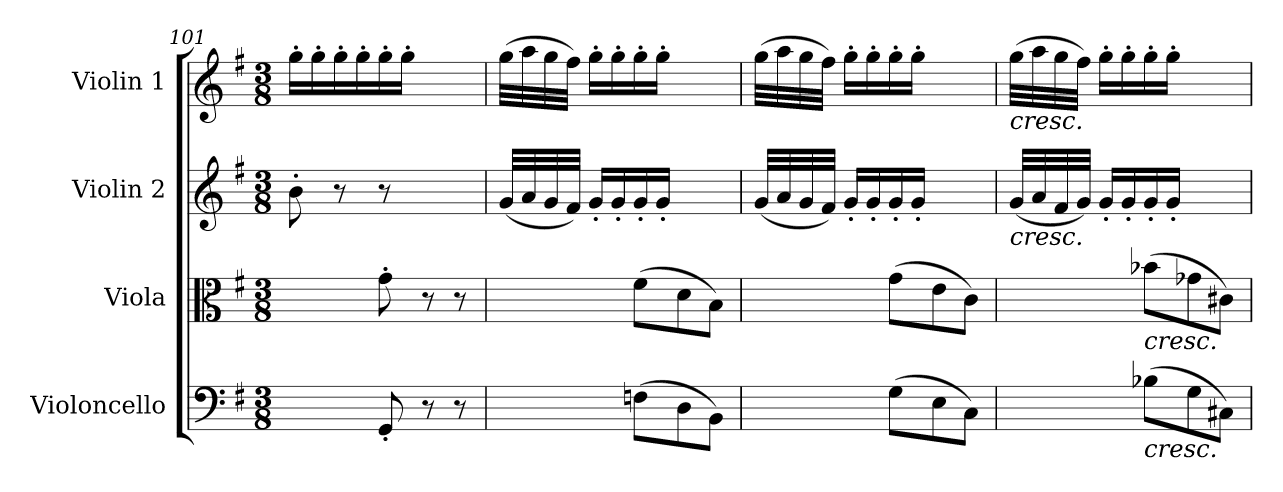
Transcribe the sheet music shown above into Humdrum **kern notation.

**kern	**kern	**kern	**kern
*part4	*part3	*part2	*part1
*staff4	*staff3	*staff2	*staff1
*I"Violoncello	*I"Viola	*I"Violin 2	*I"Violin 1
*I'Vc	*I'Vla	*I'Vln	*I'Vln
*clefF4	*clefC3	*clefG2	*clefG2
*k[f#]	*k[f#]	*k[f#]	*k[f#]
*G:	*G:	*G:	*G:
*M3/8	*M3/8	*M3/8	*M3/8
=101	=101	=101	=101
4ryy	4ryy	8b'	16gg'LL
.	.	.	16gg'
.	.	8r	16gg'
.	.	.	16gg'
8GG'	8g'	8r	16gg'
.	.	.	16gg'JJ
8r	8r	8ryy	8ryy
8r	8r	8ryy	8ryy
=102	=102	=102	=102
4ryy	4ryy	(32gLLL	(32ggLLL
.	.	32a	32aa
.	.	32g	32gg
.	.	32f#JJJ)	32ff#JJJ)
.	.	16g'LL	16gg'LL
.	.	16g'	16gg'
(8FnL	(8f#L	16g'	16gg'
.	.	16g'JJ	16gg'JJ
8D	8d	8ryy	8ryy
8BBJ)	8BJ)	8ryy	8ryy
=103	=103	=103	=103
4ryy	4ryy	(32gLLL	(32ggLLL
.	.	32a	32aa
.	.	32g	32gg
.	.	32f#JJJ)	32ff#JJJ)
.	.	16g'LL	16gg'LL
.	.	16g'	16gg'
(8GL	(8gL	16g'	16gg'
.	.	16g'JJ	16gg'JJ
8E	8e	8ryy	8ryy
8CJ)	8cJ)	8ryy	8ryy
=104	=104	=104	=104
!	!	!	!LO:TX:b:i:t=cresc.
!	!	!LO:TX:b:i:t=cresc.	!
4ryy	4ryy	(32gLLL	(32ggLLL
.	.	32a	32aa
.	.	32f#	32gg
.	.	32gJJJ)	32ff#JJJ)
.	.	16g'LL	16gg'LL
.	.	16g'	16gg'
!	!LO:TX:b:i:t=cresc.	!	!
!LO:TX:b:i:t=cresc.	!	!	!
(8B-XL	(8b-XL	16g'	16gg'
.	.	16g'JJ	16gg'JJ
8G	8g-X	8ryy	8ryy
8C#XJ)	8c#XJ)	8ryy	8ryy
=	=	=	=
*-	*-	*-	*-
